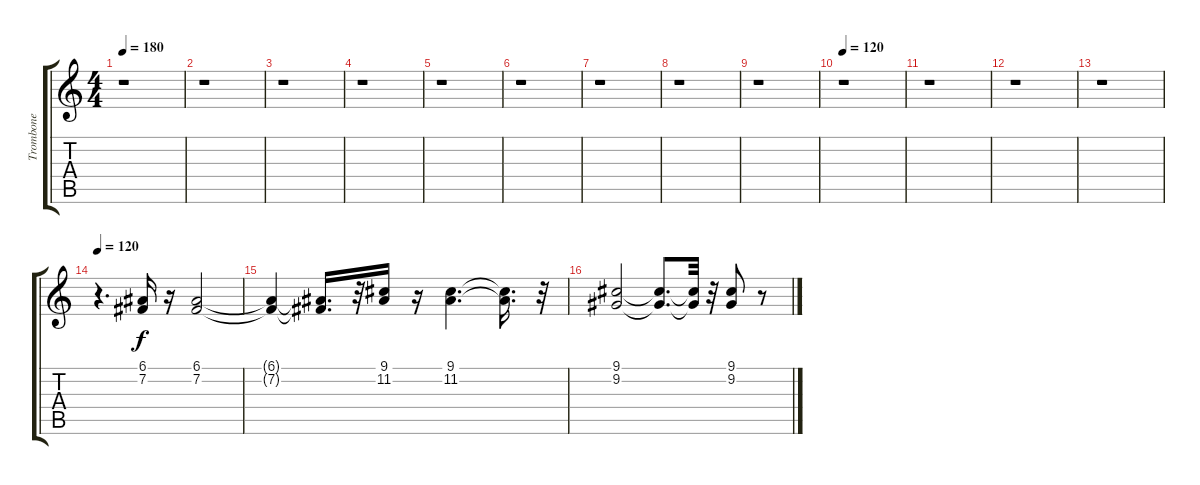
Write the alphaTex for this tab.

\track ("Trombone" "Trombone") {instrument trombone}
\staff {score tabs}
\tuning (E4 B3 G3 D3 A2 E2) {hide}
\ts (4 4)
\tempo 180
\clef g2
\ks c
r.1{dy f} |
r.1 |
r.1 |
r.1 |
r.1 |
r.1 |
r.1 |
r.1 |
r.1 |
\tempo 120
r.1 |
r.1 |
r.1 |
r.1 |
\tempo 120
r.4{d} (6.1 7.2).16{instrument brasssection} r.16 (6.1 7.2).2 |
(6.1{t} 7.2{t}).4 (6.1{t} 7.2{t}).16{d} r.32 (9.1 11.2).16 r.16 (9.1 11.2).4{d} (9.1{t} 11.2{t}).16{d} r.32 |
(9.1 9.2).2 (9.1{t} 9.2{t}).8{d} (9.1{t} 9.2{t}).32 r.32 (9.1 9.2).8 r.8
